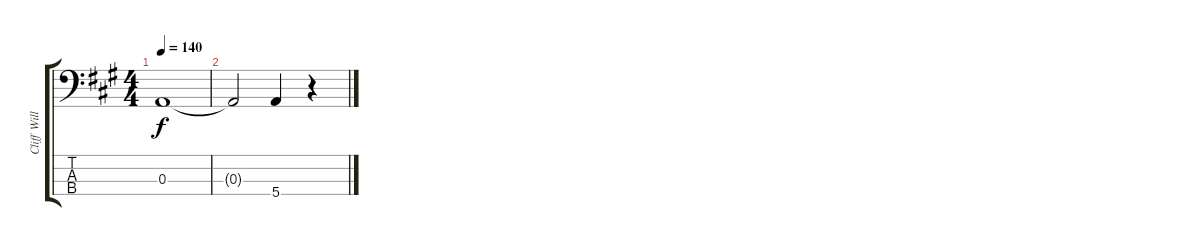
\track ("Cliff Williams" "Cliff Will") {instrument electricbassfinger}
\staff {score tabs}
\tuning (G2 D2 A1 E1) {hide}
\ts (4 4)
\tempo 140
\clef f4
\ks a
0.3{t}.1{dy f} |
0.3{t}.2 5.4.4 r.4
